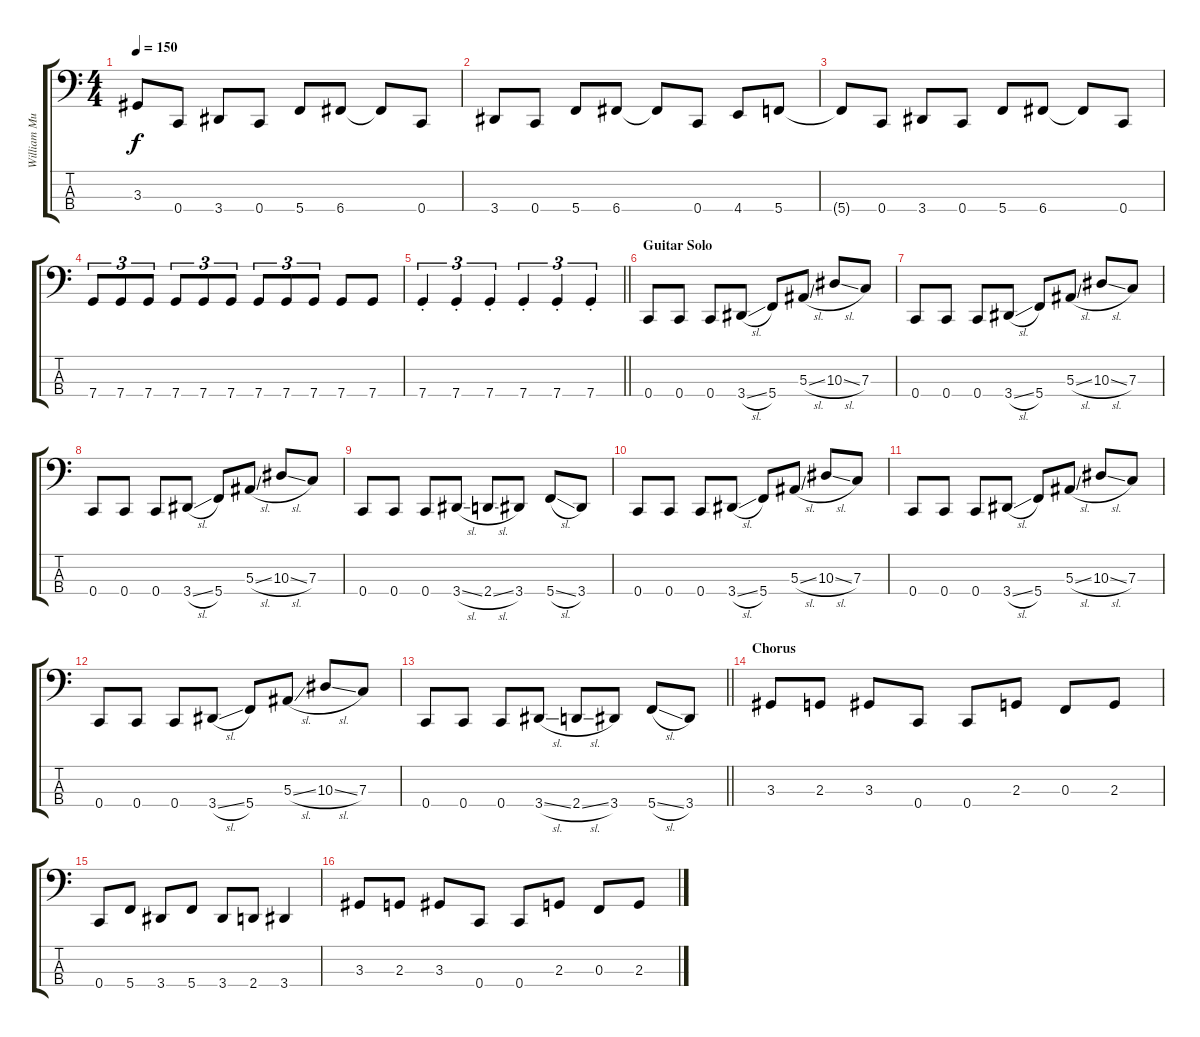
\track ("William Murderface (Bass)" "William Mu") {instrument electricbasspick}
\staff {score tabs}
\tuning (Eb2 Bb1 F1 C1) {hide}
\ts (4 4)
\tempo 150
\clef f4
\ks c
3.3{t}.8{dy f} 0.4.8 3.4.8 0.4.8 5.4.8 6.4.8 6.4{t}.8 0.4.8 |
3.4.8 0.4.8 5.4.8 6.4.8 6.4{t}.8 0.4.8 4.4.8 5.4.8 |
5.4{t}.8 0.4.8 3.4.8 0.4.8 5.4.8 6.4.8 6.4{t}.8 0.4.8 |
7.4.8{tu (3 2)} 7.4.8{tu (3 2)} 7.4.8{tu (3 2)} 7.4.8{tu (3 2)} 7.4.8{tu (3 2)} 7.4.8{tu (3 2)} 7.4.8{tu (3 2)} 7.4.8{tu (3 2)} 7.4.8{tu (3 2)} 7.4.8 7.4.8 |
\barLineRight lightlight
7.4{st}.4{tu (3 2)} 7.4{st}.4{tu (3 2)} 7.4{st}.4{tu (3 2)} 7.4{st}.4{tu (3 2)} 7.4{st}.4{tu (3 2)} 7.4{st}.4{tu (3 2)} |
\section ("" "Guitar Solo")
0.4.8 0.4.8 0.4.8 3.4{sl}.8 5.4.8 5.3{sl}.8 10.3{sl}.8 7.3.8 |
0.4.8 0.4.8 0.4.8 3.4{sl}.8 5.4.8 5.3{sl}.8 10.3{sl}.8 7.3.8 |
0.4.8 0.4.8 0.4.8 3.4{sl}.8 5.4.8 5.3{sl}.8 10.3{sl}.8 7.3.8 |
0.4.8 0.4.8 0.4.8 3.4{sl}.8 2.4{sl}.8 3.4.8 5.4{sl}.8 3.4.8 |
0.4.8 0.4.8 0.4.8 3.4{sl}.8 5.4.8 5.3{sl}.8 10.3{sl}.8 7.3.8 |
0.4.8 0.4.8 0.4.8 3.4{sl}.8 5.4.8 5.3{sl}.8 10.3{sl}.8 7.3.8 |
0.4.8 0.4.8 0.4.8 3.4{sl}.8 5.4.8 5.3{sl}.8 10.3{sl}.8 7.3.8 |
\barLineRight lightlight
0.4.8 0.4.8 0.4.8 3.4{sl}.8 2.4{sl}.8 3.4.8 5.4{sl}.8 3.4.8 |
\section ("" "Chorus")
3.3.8 2.3.8 3.3.8 0.4.8 0.4.8 2.3.8 0.3.8 2.3.8 |
0.4.8 5.4.8 3.4.8 5.4.8 3.4.8 2.4.8 3.4.4 |
3.3.8 2.3.8 3.3.8 0.4.8 0.4.8 2.3.8 0.3.8 2.3.8
